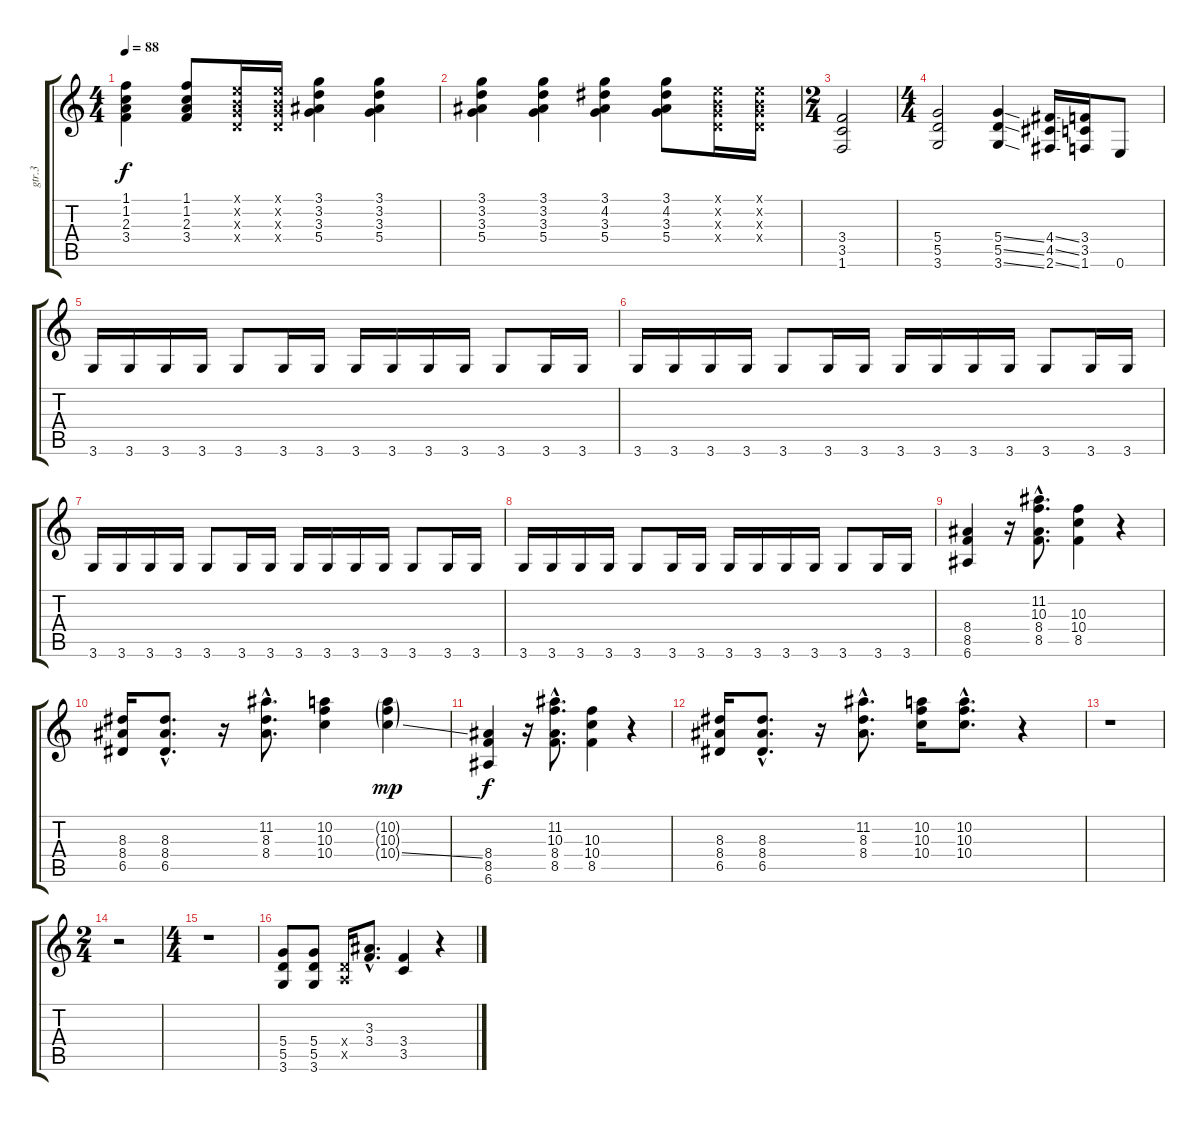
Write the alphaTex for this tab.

\track ("gtr.3" "gtr.3") {instrument electricguitarclean}
\staff {score tabs}
\tuning (E4 B3 G3 D3 A2 E2) {hide}
\ts (4 4)
\tempo 88
\clef g2
\ks c
(1.1 1.2 2.3 3.4).4{dy f} (1.1 1.2 2.3 3.4).8 (0.1{x} 0.2{x} 0.3{x} 0.4{x}).16 (0.1{x} 0.2{x} 0.3{x} 0.4{x}).16 (3.1 3.2 3.3 5.4).4 (3.1 3.2 3.3 5.4).4 |
(3.1 3.2 3.3 5.4).4 (3.1 3.2 3.3 5.4).4 (3.1 4.2 3.3 5.4).4 (3.1 4.2 3.3 5.4).8 (0.1{x} 0.2{x} 0.3{x} 0.4{x}).16 (0.1{x} 0.2{x} 0.3{x} 0.4{x}).16 |
\ts (2 4)
(3.4 3.5 1.6).2 |
\ts (4 4)
(5.4 5.5 3.6).2 (5.4{ss} 5.5{ss} 3.6{ss}).4 (4.4{ss} 4.5{ss} 2.6{ss}).16 (3.4 3.5 1.6).16 0.6.8 |
3.6.16{instrument distortionguitar} 3.6.16 3.6.16 3.6.16 3.6.8 3.6.16 3.6.16 3.6.16 3.6.16 3.6.16 3.6.16 3.6.8 3.6.16 3.6.16 |
3.6.16 3.6.16 3.6.16 3.6.16 3.6.8 3.6.16 3.6.16 3.6.16 3.6.16 3.6.16 3.6.16 3.6.8 3.6.16 3.6.16 |
3.6.16 3.6.16 3.6.16 3.6.16 3.6.8 3.6.16 3.6.16 3.6.16 3.6.16 3.6.16 3.6.16 3.6.8 3.6.16 3.6.16 |
3.6.16 3.6.16 3.6.16 3.6.16 3.6.8 3.6.16 3.6.16 3.6.16 3.6.16 3.6.16 3.6.16 3.6.8 3.6.16 3.6.16 |
(8.4 8.5 6.6).4 r.16 (11.2{hac} 10.3{hac} 8.4{hac} 8.5{hac}).8{d} (10.3 10.4 8.5).4 r.4 |
(8.3 8.4 6.5).16 (8.3{hac} 8.4{hac} 6.5{hac}).8{d} r.16 (11.2{hac} 8.3{hac} 8.4{hac}).8{d} (10.2 10.3 10.4).4 (10.2{g} 10.3{g} 10.4{ss g}).4{dy mp} |
(8.4 8.5 6.6).4{dy f} r.16 (11.2{hac} 10.3{hac} 8.4{hac} 8.5{hac}).8{d} (10.3 10.4 8.5).4 r.4 |
(8.3 8.4 6.5).16 (8.3{hac} 8.4{hac} 6.5{hac}).8{d} r.16 (11.2{hac} 8.3{hac} 8.4{hac}).8{d} (10.2 10.3 10.4).16 (10.2{hac} 10.3{hac} 10.4{hac}).8{d} r.4 |
r.1 |
\ts (2 4)
r.2 |
\ts (4 4)
r.1 |
(5.4 5.5 3.6).8 (5.4 5.5 3.6).8 (0.4{x} 0.5{x}).16 (3.3{hac} 3.4{hac}).8{d} (3.4 3.5).4 r.4
